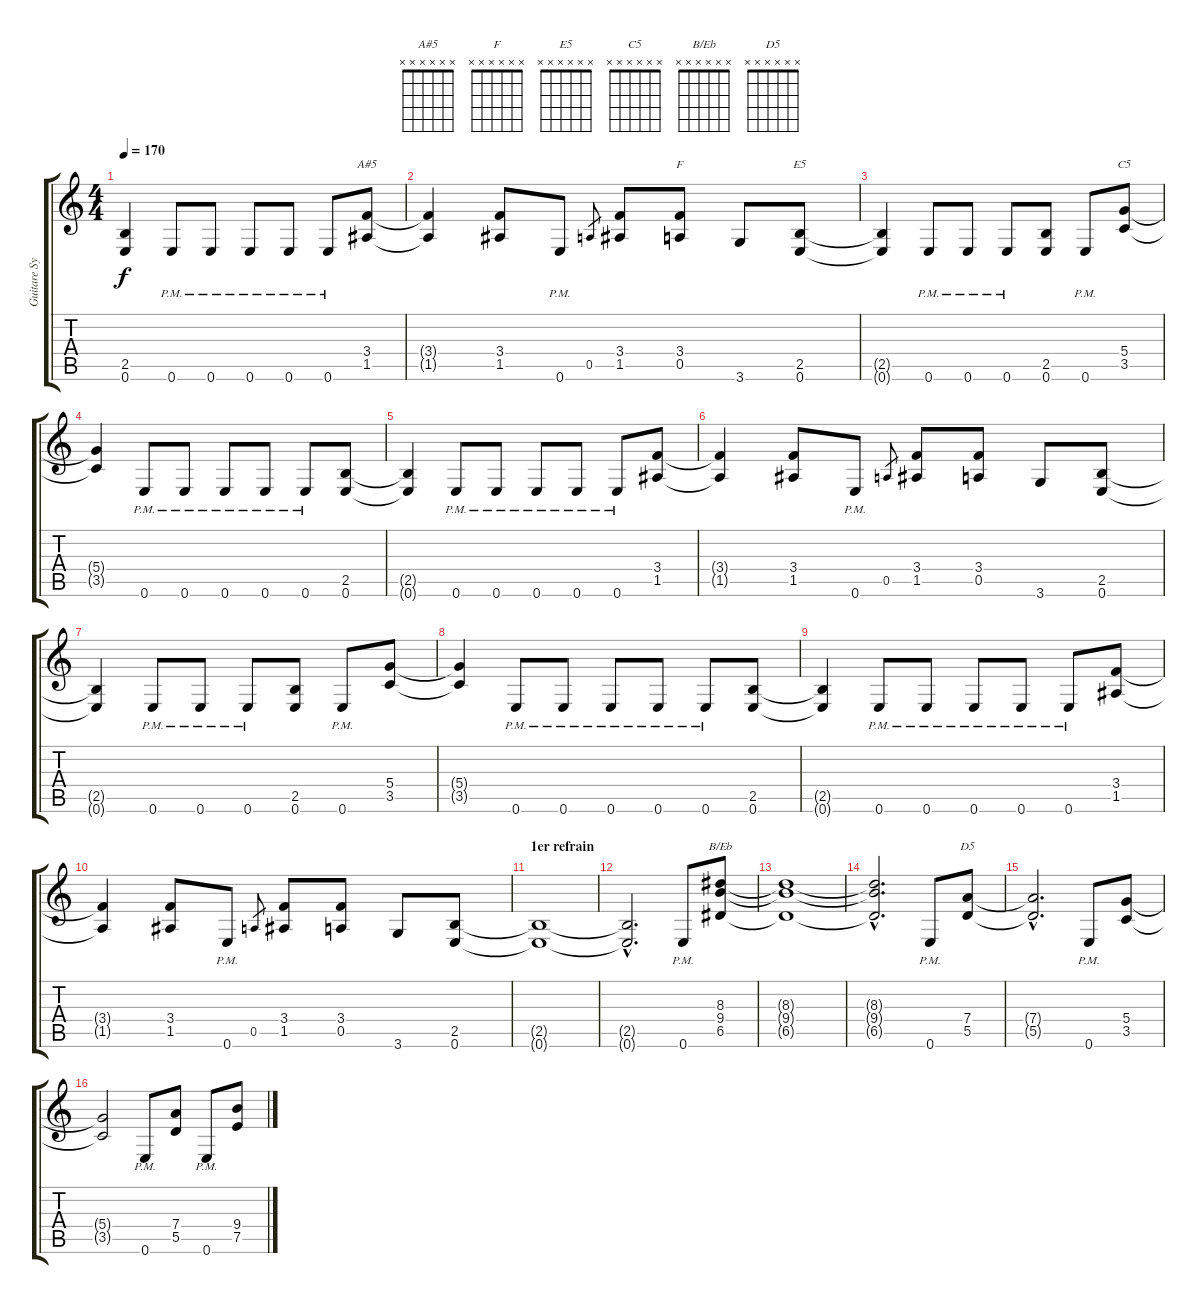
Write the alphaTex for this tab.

\track ("Guitare Sylvain" "Guitare Sy") {instrument overdrivenguitar}
\staff {score tabs}
\tuning (E4 B3 G3 D3 A2 E2) {hide}
\chord ("A#5" x x x x x x)
\chord ("F" x x x x x x)
\chord ("E5" x x x x x x)
\chord ("C5" x x x x x x)
\chord ("B/Eb" x x x x x x)
\chord ("D5" x x x x x x)
\ts (4 4)
\tempo 170
\clef g2
\ks c
(2.5{t} 0.6{t}).4{dy f} 0.6{pm}.8 0.6{pm}.8 0.6{pm}.8 0.6{pm}.8 0.6{pm}.8 (3.4 1.5).8{ch "A#5"} |
(3.4{t} 1.5{t}).4 (3.4 1.5).8 0.6{pm}.8 0.5.8{gr} (3.4 1.5).8 (3.4 0.5).8{ch "F"} 3.6.8 (2.5 0.6).8{ch "E5"} |
(2.5{t} 0.6{t}).4 0.6{pm}.8 0.6{pm}.8 0.6{pm}.8 (2.5 0.6).8 0.6{pm}.8 (5.4 3.5).8{ch "C5"} |
(5.4{t} 3.5{t}).4 0.6{pm}.8 0.6{pm}.8 0.6{pm}.8 0.6{pm}.8 0.6{pm}.8 (2.5 0.6).8 |
(2.5{t} 0.6{t}).4 0.6{pm}.8 0.6{pm}.8 0.6{pm}.8 0.6{pm}.8 0.6{pm}.8 (3.4 1.5).8 |
(3.4{t} 1.5{t}).4 (3.4 1.5).8 0.6{pm}.8 0.5.8{gr} (3.4 1.5).8 (3.4 0.5).8 3.6.8 (2.5 0.6).8 |
(2.5{t} 0.6{t}).4 0.6{pm}.8 0.6{pm}.8 0.6{pm}.8 (2.5 0.6).8 0.6{pm}.8 (5.4 3.5).8 |
(5.4{t} 3.5{t}).4 0.6{pm}.8 0.6{pm}.8 0.6{pm}.8 0.6{pm}.8 0.6{pm}.8 (2.5 0.6).8 |
(2.5{t} 0.6{t}).4 0.6{pm}.8 0.6{pm}.8 0.6{pm}.8 0.6{pm}.8 0.6{pm}.8 (3.4 1.5).8 |
(3.4{t} 1.5{t}).4 (3.4 1.5).8 0.6{pm}.8 0.5.8{gr} (3.4 1.5).8 (3.4 0.5).8 3.6.8 (2.5 0.6).8 |
\section ("" "1er refrain")
(2.5{t} 0.6{t}).1 |
(2.5{hac t} 0.6{hac t}).2{d} 0.6{pm}.8 (8.3 9.4 6.5).8{ch "B/Eb"} |
(8.3{t} 9.4{t} 6.5{t}).1 |
(8.3{hac t} 9.4{hac t} 6.5{hac t}).2{d} 0.6{pm}.8 (7.4 5.5).8{ch "D5"} |
(7.4{hac t} 5.5{hac t}).2{d} 0.6{pm}.8 (5.4 3.5).8 |
(5.4{t} 3.5{t}).2 0.6{pm}.8 (7.4 5.5).8 0.6{pm}.8 (9.4 7.5).8
